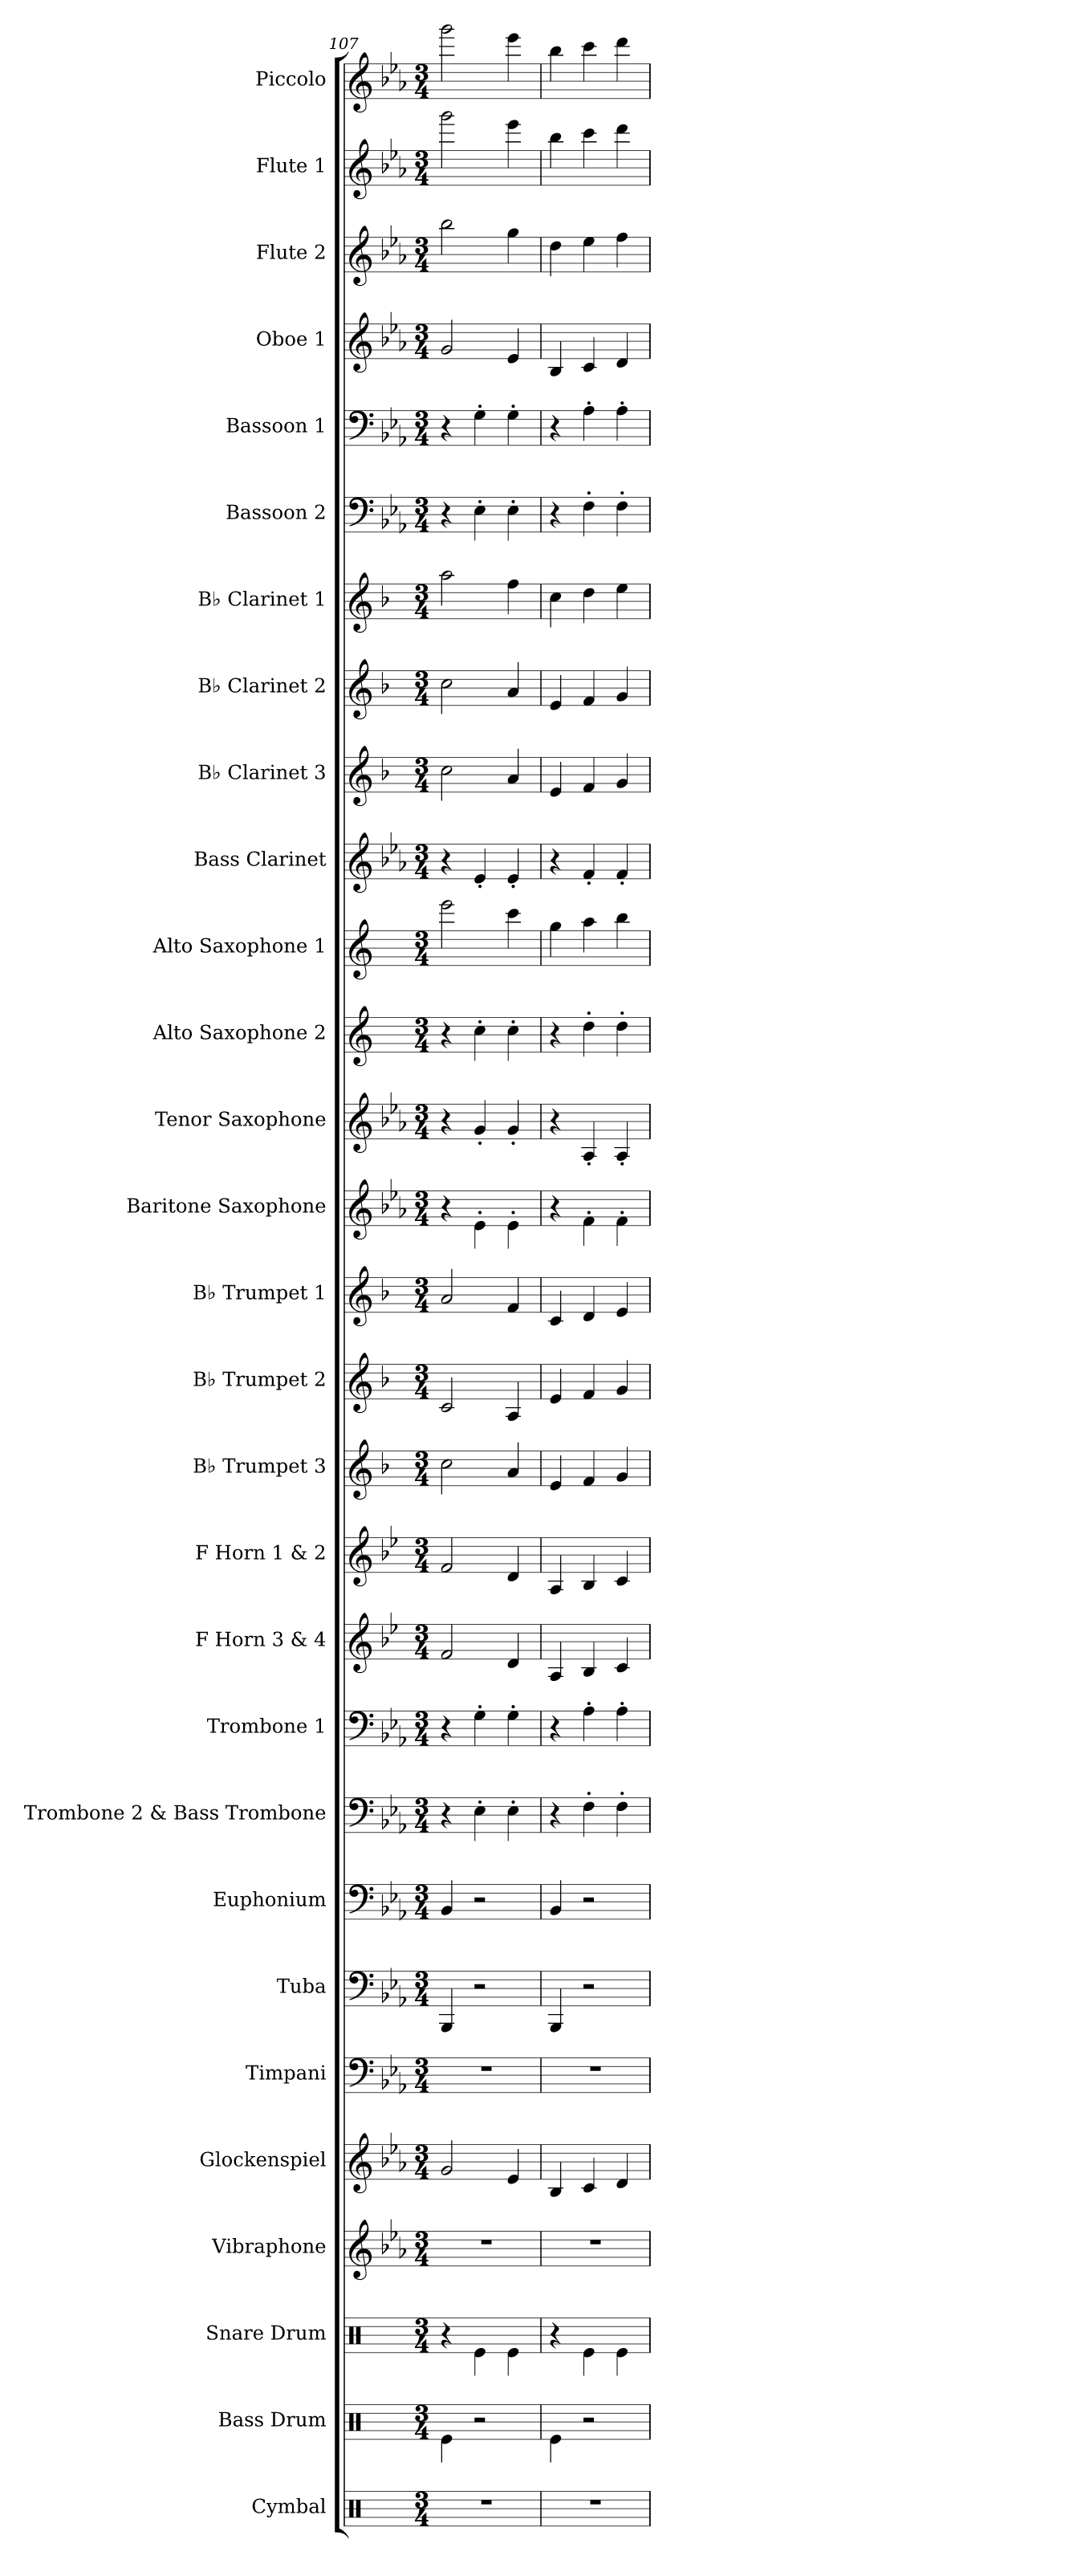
**kern	**kern	**kern	**kern	**kern	**kern	**kern	**kern	**kern	**kern	**kern	**kern	**kern	**kern	**kern	**kern	**kern	**kern	**kern	**kern	**kern	**kern	**kern	**kern	**kern	**kern	**kern	**kern	**kern
*part29	*part28	*part27	*part26	*part25	*part24	*part23	*part22	*part21	*part20	*part19	*part18	*part17	*part16	*part15	*part14	*part13	*part12	*part11	*part10	*part9	*part8	*part7	*part6	*part5	*part4	*part3	*part2	*part1
*staff29	*staff28	*staff27	*staff26	*staff25	*staff24	*staff23	*staff22	*staff21	*staff20	*staff19	*staff18	*staff17	*staff16	*staff15	*staff14	*staff13	*staff12	*staff11	*staff10	*staff9	*staff8	*staff7	*staff6	*staff5	*staff4	*staff3	*staff2	*staff1
*I"Cymbal	*I"Bass Drum	*I"Snare Drum	*I"Vibraphone	*I"Glockenspiel	*I"Timpani	*I"Tuba	*I"Euphonium	*I"Trombone 2 &amp; Bass Trombone	*I"Trombone 1	*I"F Horn 3 &amp; 4	*I"F Horn 1 &amp; 2	*I"B♭ Trumpet 3	*I"B♭ Trumpet 2	*I"B♭ Trumpet 1	*I"Baritone Saxophone	*I"Tenor Saxophone	*I"Alto Saxophone 2	*I"Alto Saxophone 1	*I"Bass Clarinet	*I"B♭ Clarinet 3	*I"B♭ Clarinet 2	*I"B♭ Clarinet 1	*I"Bassoon 2	*I"Bassoon 1	*I"Oboe 1	*I"Flute 2	*I"Flute 1	*I"Piccolo
*I'Cym.	*I'B. Dr.	*I'Sn. Dr.	*I'Vib.	*I'Glk.	*I'Timp.	*I'Tba.	*I'Euph.	*I'Tbn. 2 B. Tbn.	*I'Tbn. 1	*I'F Hn. 3 4	*I'F Hn. 1 2	*I'B♭ Tpt. 3	*I'B♭ Tpt. 2	*I'B♭ Tpt. 1	*I'Bar. Sax.	*I'T. Sax.	*I'A. Sax. 2	*I'A. Sax. 1	*I'B. Cl.	*I'B♭ Cl. 3	*I'B♭ Cl. 2	*I'B♭ Cl. 1	*I'Bsn. 2	*I'Bsn. 1	*I'Ob. 1	*I'Fl. 2	*I'Fl. 1	*I'Picc.
*clefX	*clefX	*clefX	*clefG2	*clefG2	*clefF4	*clefF4	*clefF4	*clefF4	*clefF4	*clefG2	*clefG2	*clefG2	*clefG2	*clefG2	*clefG2	*clefG2	*clefG2	*clefG2	*clefG2	*clefG2	*clefG2	*clefG2	*clefF4	*clefF4	*clefG2	*clefG2	*clefG2	*clefG2
*	*	*	*	*ITrd-14c-24	*	*	*	*	*	*ITrd4c7	*ITrd4c7	*ITrd1c2	*ITrd1c2	*ITrd1c2	*ITrd12c21	*ITrd8c14	*ITrd5c9	*ITrd5c9	*ITrd8c14	*ITrd1c2	*ITrd1c2	*ITrd1c2	*	*	*	*	*	*ITrd-7c-12
*k[]	*k[]	*k[]	*k[b-e-a-]	*k[b-e-a-]	*k[b-e-a-]	*k[b-e-a-]	*k[b-e-a-]	*k[b-e-a-]	*k[b-e-a-]	*k[b-e-a-]	*k[b-e-a-]	*k[b-e-a-]	*k[b-e-a-]	*k[b-e-a-]	*k[b-e-a-]	*k[b-e-a-]	*k[b-e-a-]	*k[b-e-a-]	*k[b-e-a-]	*k[b-e-a-]	*k[b-e-a-]	*k[b-e-a-]	*k[b-e-a-]	*k[b-e-a-]	*k[b-e-a-]	*k[b-e-a-]	*k[b-e-a-]	*k[b-e-a-]
*M3/4	*M3/4	*M3/4	*M3/4	*M3/4	*M3/4	*M3/4	*M3/4	*M3/4	*M3/4	*M3/4	*M3/4	*M3/4	*M3/4	*M3/4	*M3/4	*M3/4	*M3/4	*M3/4	*M3/4	*M3/4	*M3/4	*M3/4	*M3/4	*M3/4	*M3/4	*M3/4	*M3/4	*M3/4
=107	=107	=107	=107	=107	=107	=107	=107	=107	=107	=107	=107	=107	=107	=107	=107	=107	=107	=107	=107	=107	=107	=107	=107	=107	=107	=107	=107	=107
2.r	4Re\	4r	2.r	2ggg/	2.r	4BBB-/	4BB-/	4r	4r	2B-/	2B-/	2b-\	2B-/	2g/	4r	4r	4r	2gg\	4r	2b-\	2b-\	2gg\	4r	4r	2g/	2bb-\	2ggg\	2gggg\
.	2r	4Re\	.	.	.	2r	2r	4E-'\	4G'\	.	.	.	.	.	4E-'\	4G'/	4e-'\	.	4E-'/	.	.	.	4E-'\	4G'\	.	.	.	.
.	.	4Re\	.	4eee-/	.	.	.	4E-'\	4G'\	4G/	4G/	4g/	4G/	4e-/	4E-'\	4G'/	4e-'\	4ee-\	4E-'/	4g/	4g/	4ee-\	4E-'\	4G'\	4e-/	4gg\	4eee-\	4eeee-\
=108	=108	=108	=108	=108	=108	=108	=108	=108	=108	=108	=108	=108	=108	=108	=108	=108	=108	=108	=108	=108	=108	=108	=108	=108	=108	=108	=108	=108
2.r	4Re\	4r	2.r	4bb-/	2.r	4BBB-/	4BB-/	4r	4r	4D/	4D/	4d/	4d/	4B-/	4r	4r	4r	4b-\	4r	4d/	4d/	4b-\	4r	4r	4B-/	4dd\	4bb-\	4bbb-\
.	2r	4Re\	.	4ccc/	.	2r	2r	4F'\	4A-'\	4E-/	4E-/	4e-/	4e-/	4c/	4F'\	4AA-'/	4f'\	4cc\	4F'/	4e-/	4e-/	4cc\	4F'\	4A-'\	4c/	4ee-\	4ccc\	4cccc\
.	.	4Re\	.	4ddd/	.	.	.	4F'\	4A-'\	4F/	4F/	4f/	4f/	4d/	4F'\	4AA-'/	4f'\	4dd\	4F'/	4f/	4f/	4dd\	4F'\	4A-'\	4d/	4ff\	4ddd\	4dddd\
=	=	=	=	=	=	=	=	=	=	=	=	=	=	=	=	=	=	=	=	=	=	=	=	=	=	=	=	=
*-	*-	*-	*-	*-	*-	*-	*-	*-	*-	*-	*-	*-	*-	*-	*-	*-	*-	*-	*-	*-	*-	*-	*-	*-	*-	*-	*-	*-
